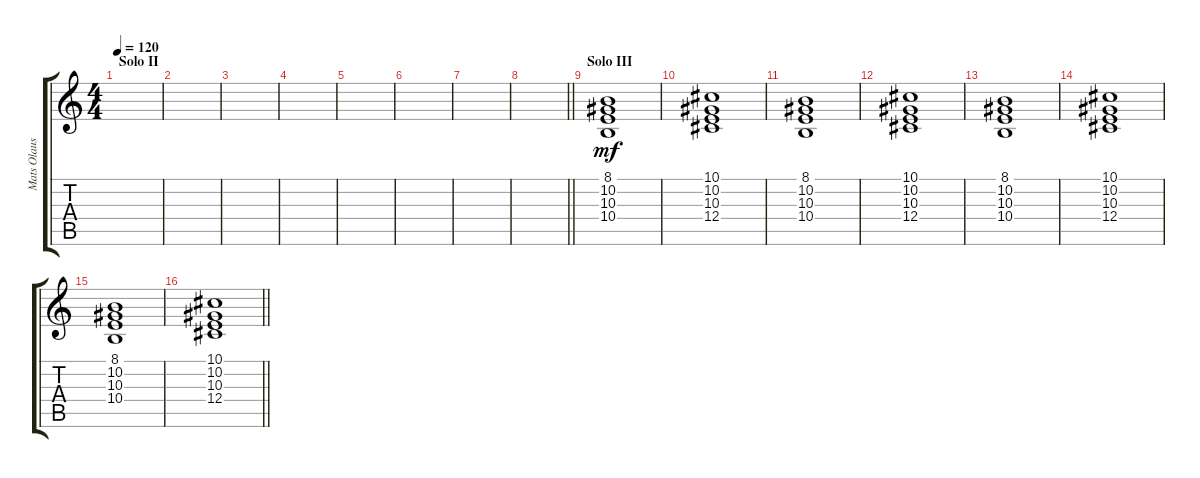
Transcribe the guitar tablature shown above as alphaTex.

\track ("Mats Olausson" "Mats Olaus") {instrument fx5brightness}
\staff {score tabs}
\tuning (Eb4 Bb3 Gb3 Db3 Ab2 Eb2) {hide}
\ts (4 4)
\section ("" "Solo II")
\tempo 120
\clef g2
\ks c
|
|
|
|
|
|
|
\barLineRight lightlight
|
\section ("" "Solo III")
(8.1 10.2 10.3 10.4).1{dy mf} |
(10.1 10.2 10.3 12.4).1 |
(8.1 10.2 10.3 10.4).1 |
(10.1 10.2 10.3 12.4).1 |
(8.1 10.2 10.3 10.4).1 |
(10.1 10.2 10.3 12.4).1 |
(8.1 10.2 10.3 10.4).1 |
\barLineRight lightlight
(10.1 10.2 10.3 12.4).1
